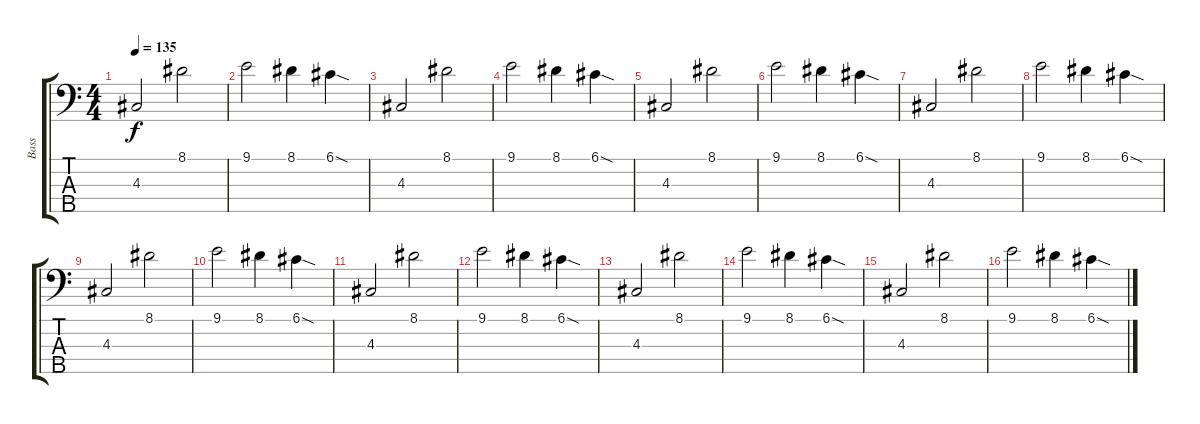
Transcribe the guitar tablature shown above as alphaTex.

\track ("Bass" "Bass") {instrument electricbasspick}
\staff {score tabs}
\tuning (G2 D2 A1 E1 B0) {hide}
\ts (4 4)
\tempo 135
\clef f4
\ks c
4.3.2{dy f} 8.1.2 |
9.1.2 8.1.4 6.1{sod}.4 |
4.3.2 8.1.2 |
9.1.2 8.1.4 6.1{sod}.4 |
4.3.2 8.1.2 |
9.1.2 8.1.4 6.1{sod}.4 |
4.3.2 8.1.2 |
9.1.2 8.1.4 6.1{sod}.4 |
4.3.2 8.1.2 |
9.1.2 8.1.4 6.1{sod}.4 |
4.3.2 8.1.2 |
9.1.2 8.1.4 6.1{sod}.4 |
4.3.2 8.1.2 |
9.1.2 8.1.4 6.1{sod}.4 |
4.3.2 8.1.2 |
9.1.2 8.1.4 6.1{sod}.4
